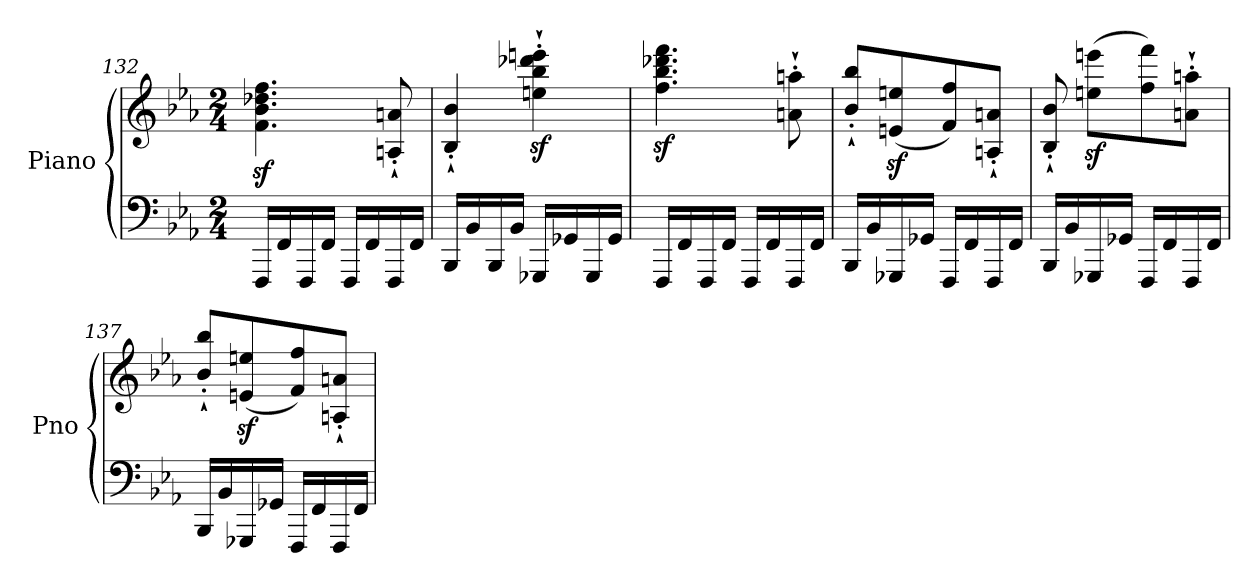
**kern	**kern
*part1	*part1
*staff2	*staff1
*I"Piano	*
*I'Pno	*
!!LO:LB:g=z
*clefF4	*clefG2
*k[b-e-a-]	*k[b-e-a-]
*M2/4	*M2/4
=132	=132
16FFF/LL	4.f\z< 4.b-\z< 4.dd-X\z< 4.ff\z<
16FF/	.
16FFF/	.
16FF/JJ	.
16FFF/LL	.
16FF/	.
16FFF/	8An/`' 8an/`'
16FF/JJ	.
!!LO:LB:g=z
=133	=133
16BBB-/LL	4B-/`' 4b-/`'
16BB-/	.
16BBB-/	.
16BB-/JJ	.
16GGG-X/LL	4een\z<`' 4bb-\z<`' 4ddd-X\z<`' 4eeen\z<`'
16GG-X/	.
16GGG-/	.
16GG-/JJ	.
=134	=134
16FFF/LL	4.ff\z< 4.bb-\z< 4.ddd-X\z< 4.fff\z<
16FF/	.
16FFF/	.
16FF/JJ	.
16FFF/LL	.
16FF/	.
16FFF/	8an\`' 8aan\`'
16FF/JJ	.
=135	=135
16BBB-/LL	8b-/`' 8bb-/`'L
16BB-/	.
16GGG-X/	(8en/z< 8een/z<
16GG-X/JJ	.
16FFF/LL	8f/ 8ff/)
16FF/	.
16FFF/	8An/`' 8an/`'J
16FF/JJ	.
=136	=136
16BBB-/LL	8B-/`' 8b-/`'
16BB-/	.
16GGG-X/	(8een\z< 8eeen\z<L
16GG-X/JJ	.
16FFF/LL	8ff\ 8fff\)
16FF/	.
16FFF/	8an\`' 8aan\`'J
16FF/JJ	.
=137	=137
16BBB-/LL	8b-/`' 8bb-/`'L
16BB-/	.
16GGG-X/	(8en/z< 8een/z<
16GG-X/JJ	.
16FFF/LL	8f/ 8ff/)
16FF/	.
16FFF/	8An/`' 8an/`'J
16FF/JJ	.
=	=
*-	*-
